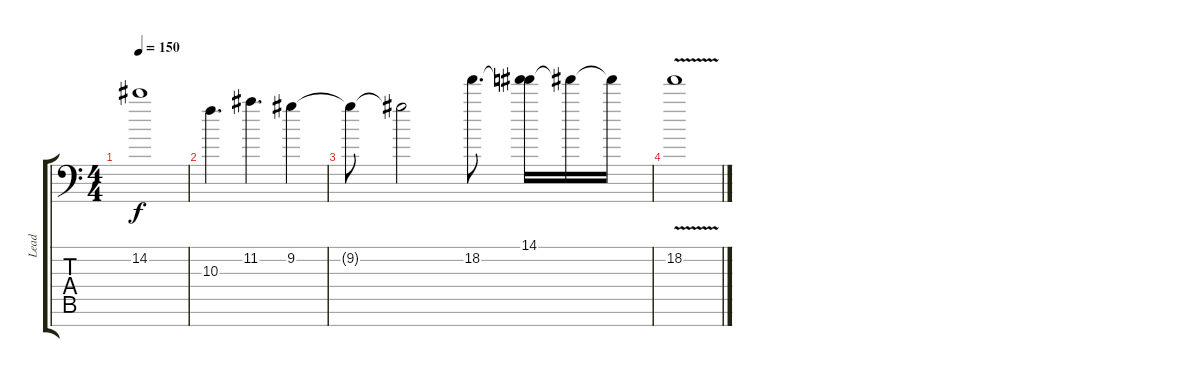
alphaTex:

\track ("Lead" "Lead") {instrument distortionguitar}
\staff {score tabs}
\tuning (E4 B3 G3 D3 A2 E2 Bb1) {hide}
\ts (4 4)
\tempo 150
\clef f4
\ks c
14.2{t}.1{dy f} |
10.3.4{d} 11.2.4{d} 9.2.4 |
9.2{t}.8 9.2{t}.2 18.2.8{d} (14.1 18.2{t}).16 14.1{t}.16 14.1{t}.16 |
18.2{v}.1
